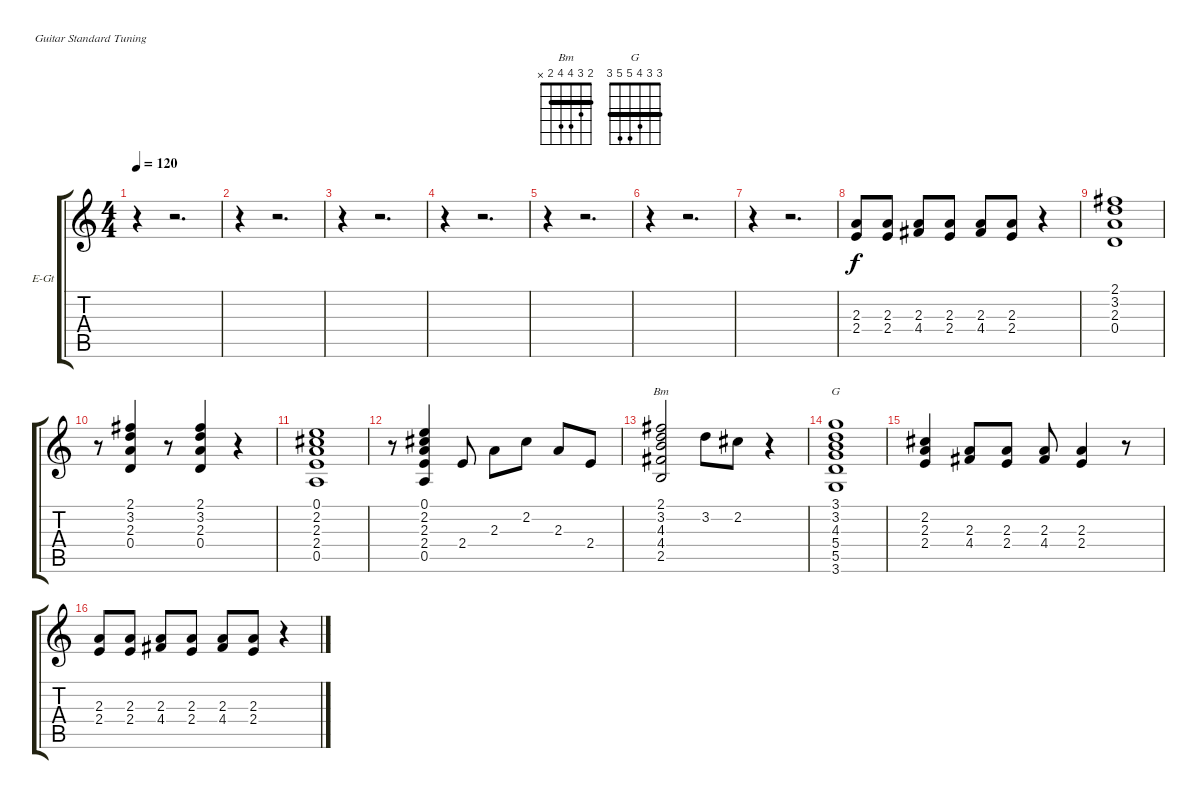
\bracketExtendMode groupsimilarinstruments
\firstSystemTrackNameOrientation horizontal
\otherSystemsTrackNameOrientation horizontal
\track ("Pista 5" "E-Gt") {instrument distortionguitar}
\staff {score tabs}
\tuning (E4 B3 G3 D3 A2 E2)
\chord ("Bm" 2 3 4 4 2 x) {barre 2}
\chord ("G" 3 3 4 5 5 3) {barre (3 3)}
\ts (4 4)
\tempo 120
\clef g2
\ks c
r.4{dy f} r.2{d} |
r.4 r.2{d} |
r.4 r.2{d} |
r.4 r.2{d} |
r.4 r.2{d} |
r.4 r.2{d} |
r.4 r.2{d} |
(2.3 2.4).8 (2.3 2.4).8 (2.3 4.4).8 (2.3 2.4).8 (2.3 4.4).8 (2.3 2.4).8 r.4 |
(2.1 3.2 2.3 0.4).1 |
r.8 (2.1 3.2 2.3 0.4).4 r.8 (2.1 3.2 2.3 0.4).4 r.4 |
(0.1 2.2 2.3 2.4 0.5).1 |
r.8 (0.1 2.2 2.3 2.4 0.5).4 2.4.8 2.3.8 2.2.8 2.3.8 2.4.8 |
(2.1 3.2 4.3 4.4 2.5).2{ch "Bm"} 3.2.8 2.2.8 r.4 |
(3.1 3.2 4.3 5.4 5.5 3.6).1{ch "G"} |
(2.2 2.3 2.4).4 (2.3 4.4).8 (2.3 2.4).8 (2.3 4.4).8 (2.3 2.4).4 r.8 |
(2.3 2.4).8 (2.3 2.4).8 (2.3 4.4).8 (2.3 2.4).8 (2.3 4.4).8 (2.3 2.4).8 r.4
